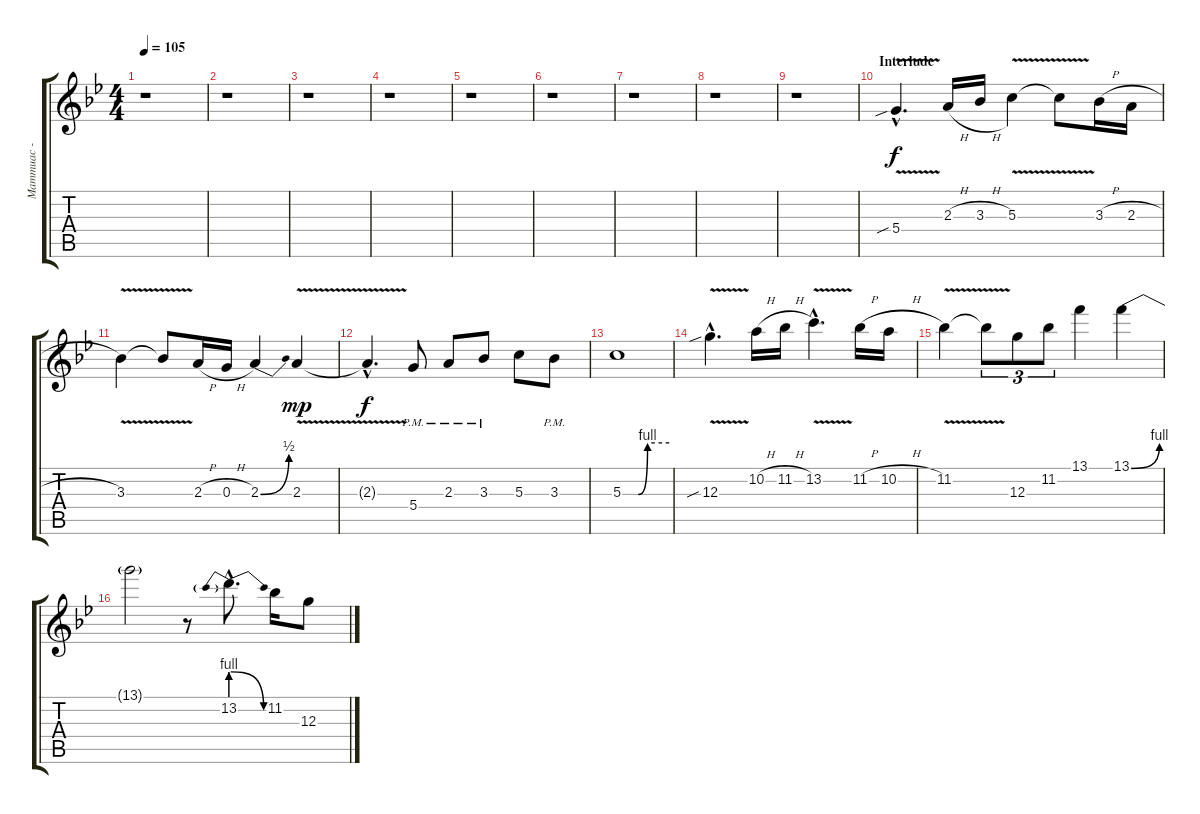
\track ("Маттиас - Explorer" "Маттиас - ") {instrument overdrivenguitar}
\staff {score tabs}
\tuning (E4 B3 G3 D3 A2 E2) {hide}
\ts (4 4)
\tempo 105
\clef g2
\ks gminor
r.1{dy f} |
r.1 |
r.1 |
r.1 |
r.1 |
r.1 |
r.1 |
r.1 |
r.1 |
\section ("" "Interlude")
5.4{v sib hac}.4{d} 2.3{h}.16 3.3{h}.16 5.3{v}.4 5.3{t}.8 3.3{h}.16 2.3{h}.16 |
3.3{v}.4 3.3{t}.8 2.3{h}.16 0.3{h}.16 2.3{be (bend 0 0 60 2)}.4 2.3{v}.4{dy mp} |
2.3{hac t}.4{d dy f} 5.4{pm}.8 2.3{pm}.8 3.3{pm}.8 5.3.8 3.3{pm}.8 |
5.3{be (custom 0 0 20 0 32 4 60 4)}.1 |
12.3{v sib hac}.4{d} 10.2{h}.16 11.2{h}.16 13.2{v hac}.4{d} 11.2{h}.16 10.2{h}.16 |
11.2{v}.4 11.2{t}.8{tu (3 2)} 12.3.8{tu (3 2)} 11.2.8{tu (3 2)} 13.1.4 13.1{be (bend 0 0 60 4)}.4 |
13.1{t}.2 r.8 13.2{be (prebendrelease 0 4 60 0) hac}.8{d} 11.2.16 12.3.8
